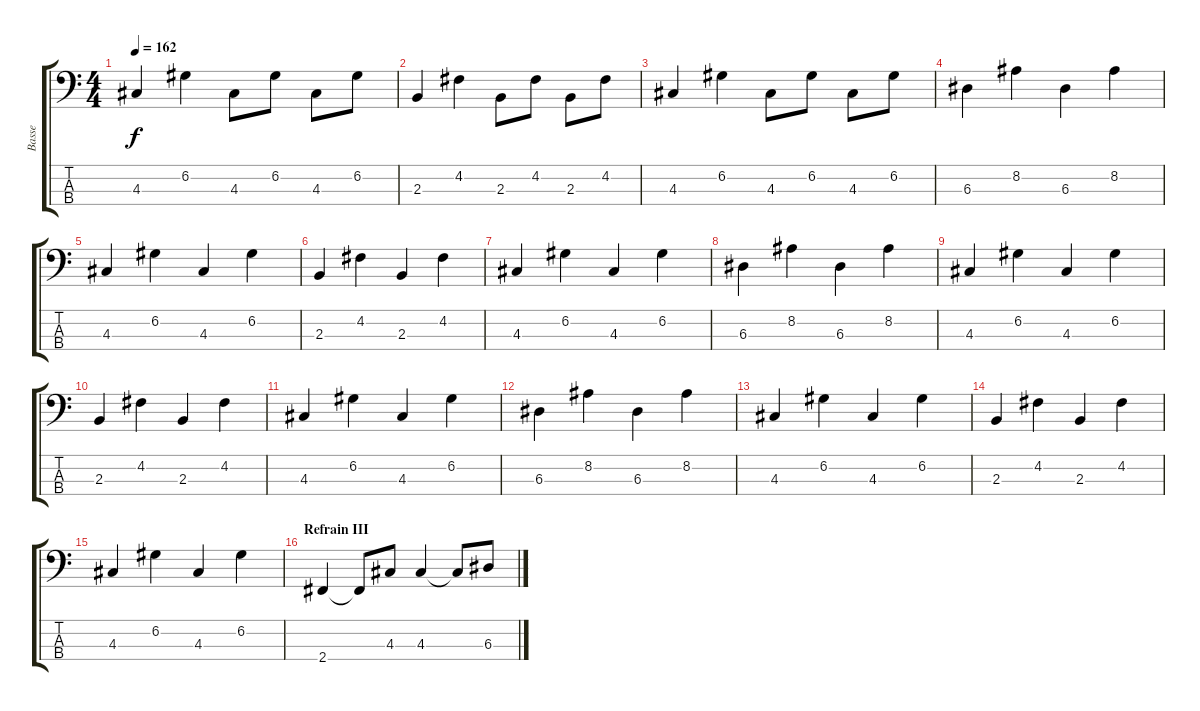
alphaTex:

\track ("Basse" "Basse") {instrument electricbassfinger}
\staff {score tabs}
\tuning (G2 D2 A1 E1) {hide}
\ts (4 4)
\tempo 162
\clef f4
\ks c
4.3.4{dy f} 6.2.4 4.3.8 6.2.8 4.3.8 6.2.8 |
2.3.4 4.2.4 2.3.8 4.2.8 2.3.8 4.2.8 |
4.3.4 6.2.4 4.3.8 6.2.8 4.3.8 6.2.8 |
6.3.4 8.2.4 6.3.4 8.2.4 |
4.3.4 6.2.4 4.3.4 6.2.4 |
2.3.4 4.2.4 2.3.4 4.2.4 |
4.3.4 6.2.4 4.3.4 6.2.4 |
6.3.4 8.2.4 6.3.4 8.2.4 |
4.3.4 6.2.4 4.3.4 6.2.4 |
2.3.4 4.2.4 2.3.4 4.2.4 |
4.3.4 6.2.4 4.3.4 6.2.4 |
6.3.4 8.2.4 6.3.4 8.2.4 |
4.3.4 6.2.4 4.3.4 6.2.4 |
2.3.4 4.2.4 2.3.4 4.2.4 |
4.3.4 6.2.4 4.3.4 6.2.4 |
\section ("" "Refrain III")
2.4.4 2.4{t}.8 4.3.8 4.3.4 4.3{t}.8 6.3.8
